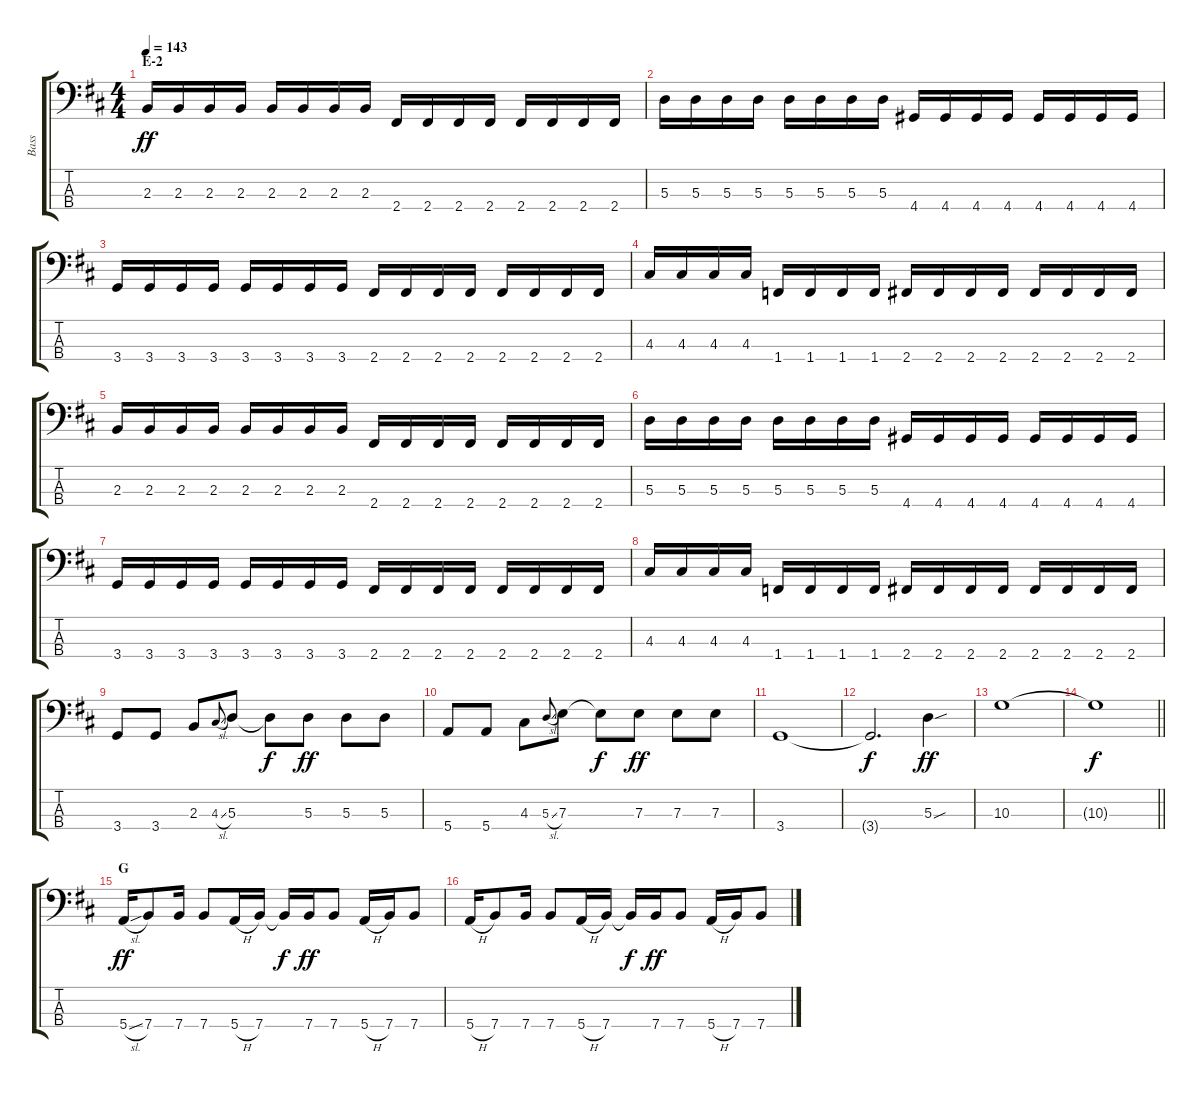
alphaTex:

\track ("Bass" "Bass") {instrument electricbasspick}
\staff {score tabs}
\tuning (G2 D2 A1 E1) {hide}
\ts (4 4)
\section ("" "E-2")
\tempo 143
\clef f4
\ks d
2.3.16{dy ff} 2.3.16 2.3.16 2.3.16 2.3.16 2.3.16 2.3.16 2.3.16 2.4.16 2.4.16 2.4.16 2.4.16 2.4.16 2.4.16 2.4.16 2.4.16 |
5.3.16 5.3.16 5.3.16 5.3.16 5.3.16 5.3.16 5.3.16 5.3.16 4.4.16 4.4.16 4.4.16 4.4.16 4.4.16 4.4.16 4.4.16 4.4.16 |
3.4.16 3.4.16 3.4.16 3.4.16 3.4.16 3.4.16 3.4.16 3.4.16 2.4.16 2.4.16 2.4.16 2.4.16 2.4.16 2.4.16 2.4.16 2.4.16 |
4.3.16 4.3.16 4.3.16 4.3.16 1.4.16 1.4.16 1.4.16 1.4.16 2.4.16 2.4.16 2.4.16 2.4.16 2.4.16 2.4.16 2.4.16 2.4.16 |
2.3.16 2.3.16 2.3.16 2.3.16 2.3.16 2.3.16 2.3.16 2.3.16 2.4.16 2.4.16 2.4.16 2.4.16 2.4.16 2.4.16 2.4.16 2.4.16 |
5.3.16 5.3.16 5.3.16 5.3.16 5.3.16 5.3.16 5.3.16 5.3.16 4.4.16 4.4.16 4.4.16 4.4.16 4.4.16 4.4.16 4.4.16 4.4.16 |
3.4.16 3.4.16 3.4.16 3.4.16 3.4.16 3.4.16 3.4.16 3.4.16 2.4.16 2.4.16 2.4.16 2.4.16 2.4.16 2.4.16 2.4.16 2.4.16 |
4.3.16 4.3.16 4.3.16 4.3.16 1.4.16 1.4.16 1.4.16 1.4.16 2.4.16 2.4.16 2.4.16 2.4.16 2.4.16 2.4.16 2.4.16 2.4.16 |
3.4.8 3.4.8 2.3.8 4.3{sl}.8{gr onbeat} 5.3.8 5.3{t}.8{dy f} 5.3.8{dy ff} 5.3.8 5.3.8 |
5.4.8 5.4.8 4.3.8 5.3{sl}.8{gr onbeat} 7.3.8 7.3{t}.8{dy f} 7.3.8{dy ff} 7.3.8 7.3.8 |
3.4.1 |
3.4{t}.2{d dy f} 5.3{sou}.4{dy ff} |
10.3.1 |
\barLineRight lightlight
10.3{t}.1{dy f} |
\section ("" "G")
5.4{sl}.16{dy ff} 7.4.8 7.4.16 7.4.8 5.4{h}.16 7.4.16 7.4{t}.16{dy f} 7.4.16{dy ff} 7.4.8 5.4{h}.16 7.4.16 7.4.8 |
5.4{h}.16 7.4.8 7.4.16 7.4.8 5.4{h}.16 7.4.16 7.4{t}.16{dy f} 7.4.16{dy ff} 7.4.8 5.4{h}.16 7.4.16 7.4.8
